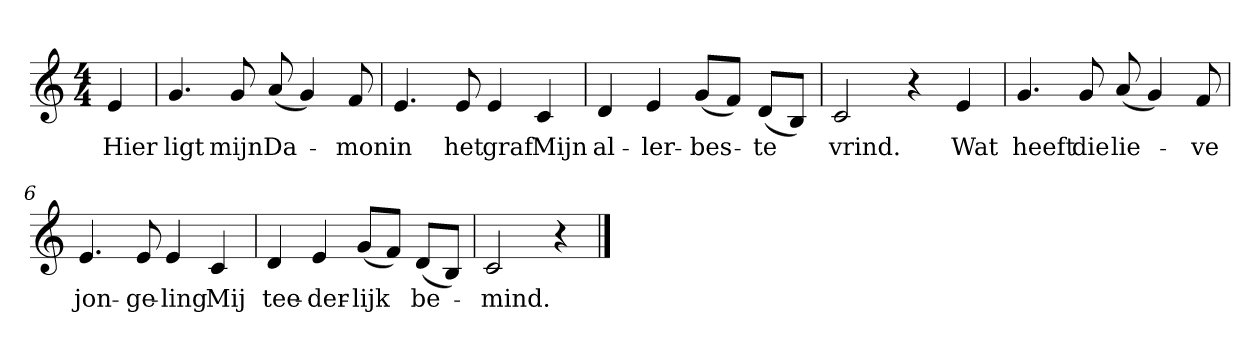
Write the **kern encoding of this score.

**kern	**text
*part1	*part1
*staff1	*staff1
*clefG2	*
*k[]	*
*C:	*
*M4/4	*
*MM120	*
=	=
4e	Hier
=1	=1
4.g	ligt
8g	mijn
(8a	Da-
4g)	.
8f	-mon
=2	=2
4.e	in
8e	het
4e	graf
4c	Mijn
=3	=3
4d	al-
4e	-ler-
(8g/L	-bes-
8f/J)	.
(8d/L	-te
8B/J)	.
=4	=4
2c	vrind.
4r	.
4e	Wat
=5	=5
4.g	heeft
8g	die
(8a	lie-
4g)	.
8f	-ve
=6	=6
4.e	jon-
8e	-ge-
4e	-ling
4c	Mij
=7	=7
4d	tee-
4e	-der-
(8g/L	-lijk
8f/J)	.
(8d/L	be-
8B/J)	.
=8	=8
2c	-mind.
4r	.
==	==
*-	*-
